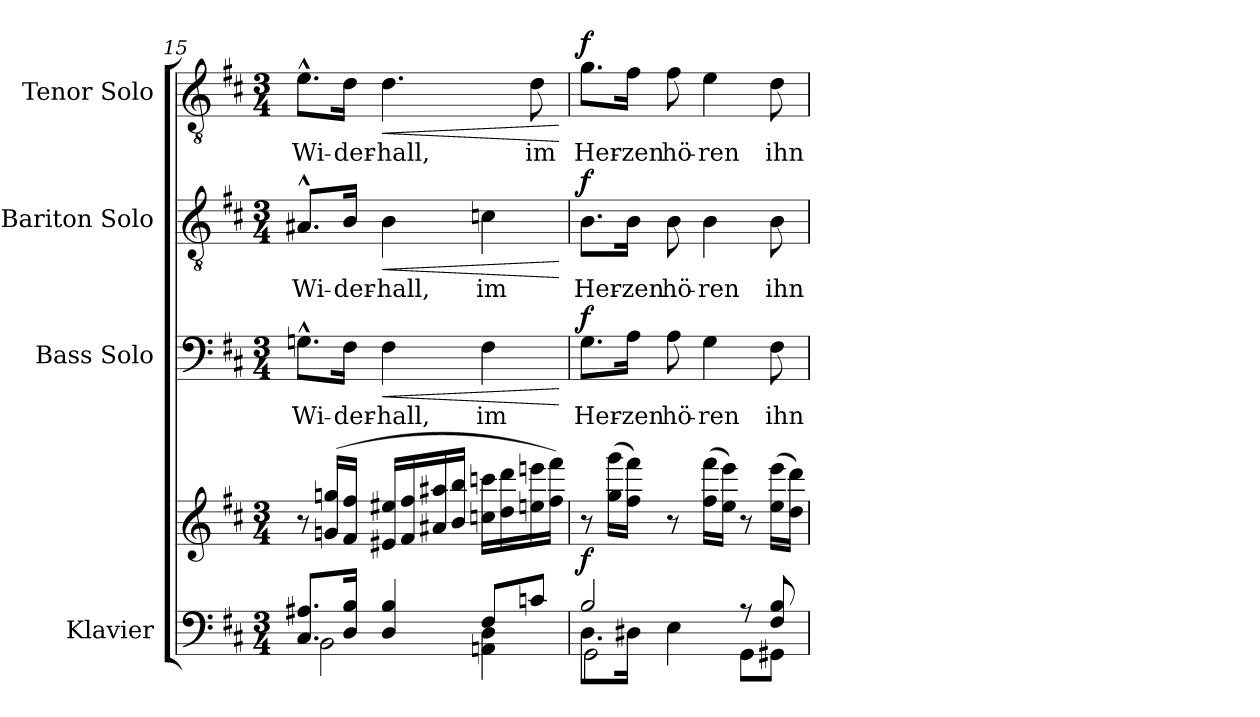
**kern	**kern	**dynam	**kern	**text	**dynam	**kern	**text	**dynam	**kern	**text	**dynam
*part4	*part4	*part4	*part3	*part3	*part3	*part2	*part2	*part2	*part1	*part1	*part1
*staff5	*staff4	*staff4/5	*staff3	*staff3	*staff3	*staff2	*staff2	*staff2	*staff1	*staff1	*staff1
*I"Klavier	*	*	*I"Bass Solo	*	*	*I"Bariton Solo	*	*	*I"Tenor Solo	*	*
*	*	*	*I'B S	*	*	*I'B r S	*	*	*I'T S	*	*
*clefF4	*clefG2	*	*clefF4	*	*	*clefGv2	*	*	*clefGv2	*	*
*k[f#c#]	*k[f#c#]	*	*k[f#c#]	*	*	*k[f#c#]	*	*	*k[f#c#]	*	*
*M3/4	*M3/4	*	*M3/4	*	*	*M3/4	*	*	*M3/4	*	*
=15	=15	=15	=15	=15	=15	=15	=15	=15	=15	=15	=15
*^	*	*	*	*	*	*	*	*	*	*	*
!	!	!	!	!	!LO:LY:b	!	!	!LO:LY:b	!	!	!LO:LY:b	!
8.C#/ 8.A#X/L	2BB\	8r	.	8.Gn^^\L	Wi-	.	8.A#X^^/L	Wi-	.	8.e^^\L	Wi-	.
.	.	(16gn/ 16ggn/LL	.	.	.	.	.	.	.	.	.	.
!	!	!	!	!	!LO:LY:b	!	!	!LO:LY:b	!	!	!LO:LY:b	!
16D/ 16B/Jk	.	16f#/ 16ff#/JJ	.	16F#\Jk	-der-	.	16B/Jk	-der-	.	16d\Jk	-der-	.
!	!	!	!	!	!LO:LY:b	!LO:HP:b	!	!LO:LY:b	!LO:HP:b	!	!LO:LY:b	!LO:HP:b
4D/ 4B/	.	16e#X/ 16ee#X/LL	.	4F#\	-hall,	<	4B\	-hall,	<	4.d\	-hall,	<
.	.	16f#/ 16ff#/	.	.	.	.	.	.	.	.	.	.
.	.	16a#X/ 16aa#X/	.	.	.	.	.	.	.	.	.	.
.	.	16b/ 16bb/JJ	.	.	.	.	.	.	.	.	.	.
!	!	!	!	!	!LO:LY:b	!	!	!LO:LY:b	!	!	!	!
8F#/L	4AAn\ 4D\	16ccn\ 16cccn\LL	.	4F#\	im	.	4cn\	im	.	.	.	.
.	.	16dd\ 16ddd\	.	.	.	.	.	.	.	.	.	.
!	!	!	!	!	!	!	!	!	!	!	!LO:LY:b	!
8cn/J	.	16een\ 16eeen\	.	.	.	.	.	.	.	8d\	im	.
.	.	16ff#\ 16fff#\JJ)	.	.	.	.	.	.	.	.	.	.
*v	*v	*	*	*	*	*	*	*	*	*	*	*
.	.	.	.	.	[	.	.	[	.	.	[
=16	=16	=16	=16	=16	=16	=16	=16	=16	=16	=16	=16
*^	*	*	*	*	*	*	*	*	*	*	*
*	*^	*	*	*	*	*	*	*	*	*	*	*
!	!	!	!	!LO:DY:a=2	!	!LO:LY:b	!LO:DY:a	!	!LO:LY:b	!LO:DY:a	!	!LO:LY:b	!LO:DY:a
2B/	8.D\L	2GG\	8r	f	8.G\L	Her-	f	8.B\L	Her-	f	8.g\L	Her-	f
.	.	.	(16gg\ 16ggg\LL	.	.	.	.	.	.	.	.	.	.
!	!	!	!	!	!	!LO:LY:b	!	!	!LO:LY:b	!	!	!LO:LY:b	!
.	16D#X\Jk	.	16ff#\ 16fff#\JJ)	.	16A\Jk	-zen	.	16B\Jk	-zen	.	16f#\Jk	-zen	.
!	!	!	!	!	!	!LO:LY:b	!	!	!LO:LY:b	!	!	!LO:LY:b	!
.	4E\	.	8r	.	8A\	hö-	.	8B\	hö-	.	8f#\	hö-	.
!	!	!	!	!	!	!LO:LY:b	!	!	!LO:LY:b	!	!	!LO:LY:b	!
.	.	.	(16ff#\ 16fff#\LL	.	4G\	-ren	.	4B\	-ren	.	4e\	-ren	.
.	.	.	16ee\ 16eee\JJ)	.	.	.	.	.	.	.	.	.	.
8r	8GG\L	4ryy	8r	.	.	.	.	.	.	.	.	.	.
!	!	!	!	!	!	!LO:LY:b	!	!	!LO:LY:b	!	!	!LO:LY:b	!
8F#/ 8B/	8GG#X\J	.	(16ee\ 16eee\LL	.	8F#\	ihn	.	8B\	ihn	.	8d\	ihn	.
.	.	.	16dd\ 16ddd\JJ)	.	.	.	.	.	.	.	.	.	.
*v	*v	*v	*	*	*	*	*	*	*	*	*	*	*
=	=	=	=	=	=	=	=	=	=	=	=
*-	*-	*-	*-	*-	*-	*-	*-	*-	*-	*-	*-
